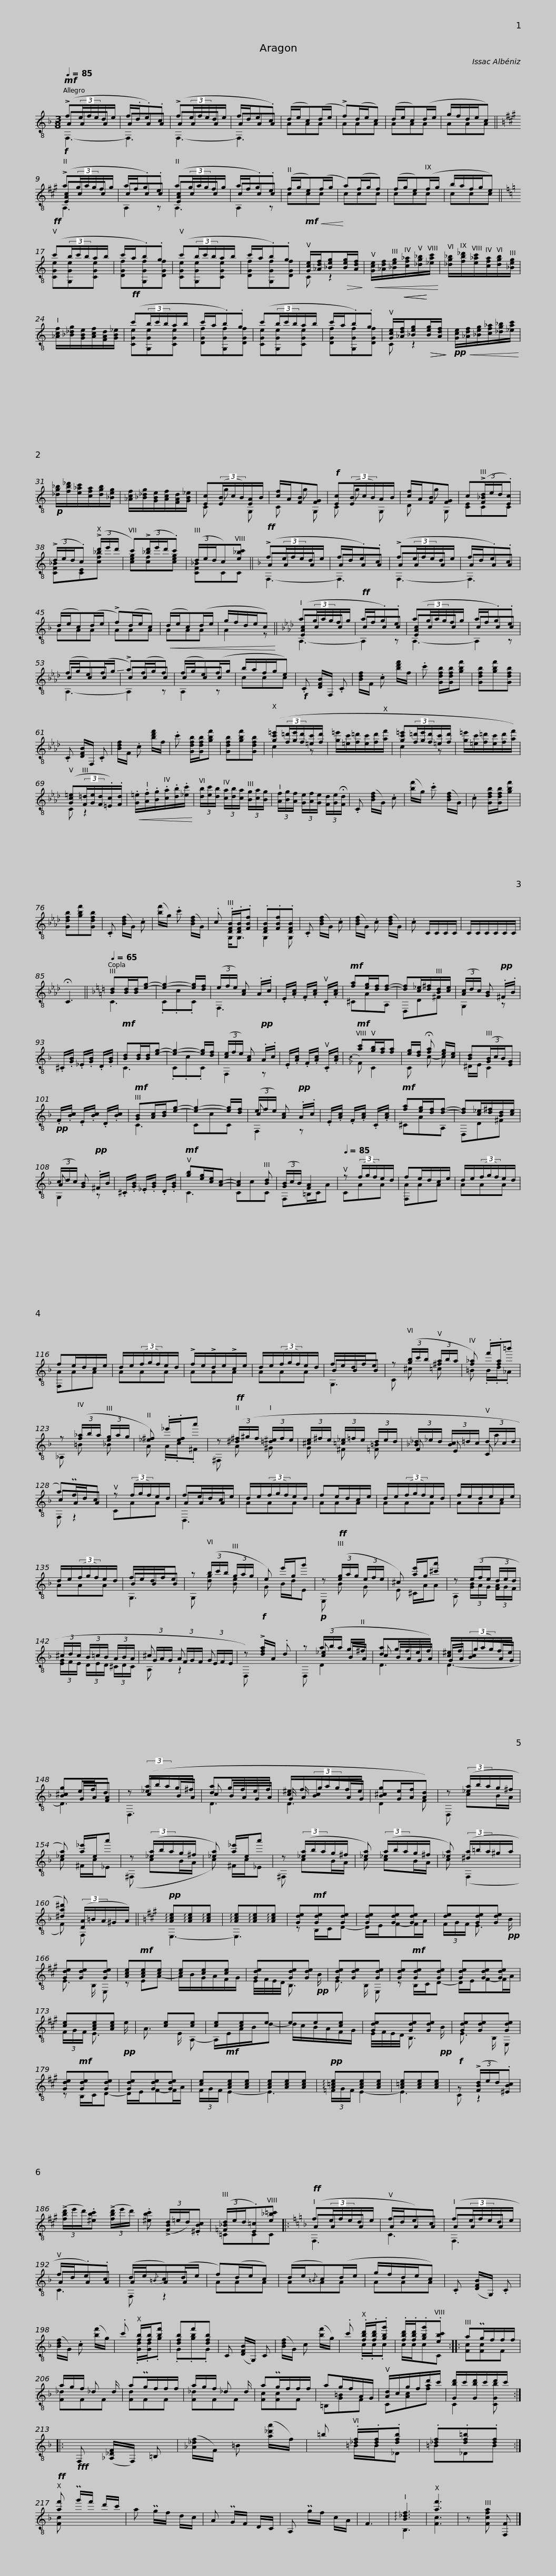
X:1
%%score ( 1 2 3 )
L:1/8
Q:1/4=85
M:3/8
I:linebreak $
K:F
V:1 treble-8
V:2 treble-8
V:3 treble-8
V:1
!mf! (!>!f(3e/f/e/d/e/ | f/.d/.e).c | (!>!f(3e/f/e/d/e/ | f/d/e.c) | (d/e/c)(d/e/ |$ %5
 !>!f)(d/e/c) | (d/e/c)(d/e/ | g/f/d/e/c) ||[K:A]!f! (!>!a(3g/a/g/f/g/ | a/f/.g).e |$ %10
 (a(3g/a/g/f/g/ | a/f/.g).e | (f/g/e)(f/g/ | a)(f/g/f) | (f/g/e)(f/g/ | %15
 b/a/f/g/e) ||$[K:C]!ff! (c'(3b/c'/b/a/b/ | c'/a/.b).g | (c'(3b/c'/b/a/b/ | c'/a/.b).g | %20
!mf! [Gce]/!<(![_Adf]/[_Beg]!<)!!>(![Beg]/[Adf]/!>)! |$!<(! [Gce]/[_Adf]/[_Beg]/[cf_a]/[_dg_b]/[_eac']/!<)! | [_dg_b]/[fb_d']/[e_ac']/[cfa]/[dgb]/[_Beg]/ | [_Acf]/[_B_dg]/[GBe]/[Acf]/[FAd]/[GB_e]/ |!ff! (c'(3b/c'/b/a/b/ | %25
 c'/a/.b).g |$ (c'(3b/c'/b/a/b/ | c'/a/.b).g | [Gce]/!<(!!<(![_Adf]/[_Beg]!<)!!<)!!>(!!>(![Beg]/[Adf]/!>)!!>)! |!pp! [Gce]/!<(![_Adf]/[_Beg]/[cf_a]/[_dg_b]/[_eac']/!<)! | %30
!p! [_dg_b]/[fb_d']/[e_ac']/[cfa]/[dgb]/[_Beg]/ |$ [_Acf]/[_B_dg]/[GBe]/[Acf]/[FAd]/[GB_e]/ | [Ec](3([EB]/c/B/)[EA]/B/ | [cf]/A/[FB][FG] |!f! [Ec](3([EB]/c/B/)A/B/ |$ %35
 [cf]/A/[FB][FG] | c(3(!>![F_Bd]/e/d/.[Ec]) | (3(!>!d/e/d/.c) (3(!>!d'/e'/d'/ | c')(3(!>![_bd']/e'/d'/.c') |$ (3(d/e/d/c)[e_bc'] || %40
[K:F]!ff! (!>!f(3e/f/e/d/e/ | f/d/.e).c | (!>!f(3e/f/e/d/e/ | f/d/.e).c |$ (d/e/c)(d/e/ | %45
 !>!f)(d/e/c) |!<(! (d/e/c)(d/e/ | g/f/d/e/c)!<)! ||$[K:Ab] (a(3g/a/g/f/g/ |!ff! a/f/.g).e | %50
 (a(3g/a/g/f/g/ | a/f/.g).e | (f/g/e)(f/!-(!g/ | !-)!!>!a)(f/g/f) |$ (f/g/e)(f/g/ | %55
 b/a/f/g/e) |!f! .C [DFB]/F,/ .C | [Bdf]/F/ .c [bd'f']/f/ | .c' [Gdfb]/[Gdfb]/[gbf'] | [Gdfb][gbf'][Gdfb] |$ %60
 .C [DFB]/F,/ .C | [Bdf]/F/ .c [bd'f']/f/ | .c' [Gdfb]/[Gdfb]/[gbf'] | [Gdfb][gbf'][Gdfb] | ([gc'=e'](3[f=d']/[ge']/[fd']/[=ec']/[fd']/ | %65
 [g=e']/[=ec']/[f=d']/[ec']/[fd']/[af']/ |$ [gc'=e'](3[f=d']/[ge']/[fd']/[=ec']/[fd']/ | [g=e']/[=ec']/[f=d']/[ec']/[fd']/[af']/) | ([Gc=e](3[F=d]/[Ge]/[Fd]/.[=Ec]/).[Fd]/ |!<(! .[G=e]/.[Af]/.[Bg]/.[ca]/.[db]/.[_ec']/!<)! |$ %70
 (3[db]/[ec']/[db]/ (3[ca]/[db]/[ca]/ (3[Bg]/[ca]/[Bg]/ | (3[Af]/[Bg]/[Af]/ (3[Ge]/[Af]/[Ge]/ (3[Fd]/[Ge]/!fermata![Fd]/ | .C ([Bdf]/G/) .c | ([bf']/g/) .c' ([Bdf]/G/) |$ .c [Gdfb]/[Gdfb]/[gbf'] | %75
 [Gdfb][gbf'][Gdfb] | .C ([Bdf]/G/) .c | ([bf']/g/) .c' ([Bdf]/G/) | .c .[DFB]/.[DFB]/.[FBf] | .[DFB].[FBf].[DFB] |$ %80
 .C ([Bdf]/G/) .c | ([Bdf]/G/) .c ([Bdf]/G/) | .c C/C/C/C/ | C/C/C/C/C/C/ | !fermata!C3 ||$ %85
[K:F][Q:1/4=65] [Bd][Bd]/[Bd]/[eg]- | [eg]2- [eg]/[df]/ | (3(e/f/e/) [Ac] .A/.c/ | .E/.[Ac]/ .F/.[Ac]/ .C/.[Ac]/ |!mf! [fa][eg]/[df]/[df]- |$ %90
 [df][c_e]/[d^f]/[Bd]/[ce]/ | (3([Ac]/d/c/) [GB]!pp! .^F/.B/ | .^C/.[GB]/ ._E/.[GB]/ .D/.[GB]/ |!mf! [Bd][Bd]/[Bd]/[eg]- | [eg]2- [eg]/[df]/ |$ %95
 (3([ce]/f/e/) [Ac]!pp! .A/.c/ | .E/.[Ac]/ .F/.[Ac]/ .C/.[Ac]/ |!mf! [ac'][gb]/[fa]/[fa] | [eg]/[df]/ !fermata![fa] [eg]/[ce]/ |$ [Bd](3([GB]/c/B/)[EG] | %100
!pp! .F/.[Bc]/ .E/.[Bc]/ .D/.[Bc]/ |!mf! [GB][Ac]/[Bd]/[eg]- | [eg]2- [eg]/[df]/ | (3(e/f/e/) [Ac]!pp! .A/.c/ |$ .E/.[Ac]/ .F/.[Ac]/ .C/.[Ac]/ | %105
!mf! [fa][eg]/[df]/[df]- | [df][c_e]/[d^f]/[Bd]/[ce]/ | (3(c/d/c/) [GB]!pp! .^F/B/ | .^C/.[GB]/ ._E/.[GB]/ .D/.[GB]/ |$!mf! [gb][eg]/[ce]/[Ac]- | %110
 [Ac]2 [Bd] | (3([GB]/c/B/) [FA]2 |[Q:1/4=85] z (3(f/g/f/)e/d/ | fe/d/c/e/ |$ d/e/(3(f/g/f/)e/d/ | %115
 fe/d/c/e/ | d/e/(3(f/g/f/)e/d/ | !>!f/e/!>!d/e/!>!c/e/ | d/e/(3(f/g/f/)e/d/ |$ f/e/d/f/e | %120
 z (3([gb]/c'/b/ (3[^fa]/b/a/ | [f_a]) .f'/.[fa]/=b' | z (3([f_a]/b/a/ (3[eg]/a/g/ | [_e^f]) ._e'/.[ef]/a' |$ z!ff! (3([^d^f]/^g/f/ (3[=d^e]/f/e/ | %125
 (3[^ce]/^f/e/ (3[=c_e]/=f/e/ (3d/e/d/ | (3[_B_d]/_e/d/ (3[Bc]/=d/c/ (3d/c/d/ |$ a)Pf/d/c | z (3(f/g/f/)e/d/ | fe/d/c/e/ | %130
 d/e/(3(f/g/f/)e/d/ | fe/d/c/e/ |$ d/e/(3(f/g/f/)e/d/ | f/e/d/e/c/e/ | d/e/(3(f/g/f/)e/d/ | %135
 f/e/d/f/e |$ z (3(b/c'/b/ (3g/a/g/ | e) e'/g/g' | z!ff! (3([eg]/a/g/ (3e/f/e/ | ^c) [ae']/g/[^c'a'] |$ %140
 z (3(e/f/e/ (3d/e/d/ | (3^c/d/c/ (3B/=c/B/ (3A/B/A/ | ^c A G | z)!f! !>![dfa]/A/ .d |$ z!p! (3(a/b/a/ g/^f/ | %145
 [da]g/f/e/f/) | [c^e]/f/(3(g/a/g/)f/e/ | [B^cg]e/f/d | z (3([_ea]/b/a/g/^f/ |$ [da]g/f/e/f/ | %150
 [c^e]/f/(3g/a/g/f/e/ | [B^cg][Ge]/[Af]/[Ad]) | z (3([_ea]/b/a/g/^f/ | [_ea]) [a_e']/e/a' |$ z (3([_ea]/b/a/g/^f/ | %155
 [_ea]) [a_e']/e/a' | z (3([_ea]/b/a/g/^f/ | [_ea]) (3(a/b/a/g/^f/ |$ [_ea]) (3([^da]/=b/a/^g/a/ | [^da^d']) (3([DA]/=B/A/^G/A/) || %160
[K:A]!pp! !arpeggio![Ace]!arpeggio![Ace]!arpeggio![Ace] | !arpeggio![Ace]!arpeggio![Ace]!arpeggio![Ace] |$ [Gde]!mf![Gde][Gde] | [Gde][Gde][Gde] | [de][Gde][Gde] | %165
 [Gde][Gde][Gde] | [Ace]!mf![Ace][ce] |$ [ce][ce][ce] | [Gde][Gde][Gde] | [Gde][Gde][Gde] | %170
 [Gde]!mf![Gde][Gde] | [Gde][Gde][Gde] |$ [ce][Ace][Ace] |x[ce][ce] | [ce][ce]e | %175
 ee[ce] | [Gde][Gde][Gde] |$ [Gde][Gde][Gde] | [Gde]!mf![Gde][Gde] | [Gde][Gde][Gde] | %180
 [ce][Ace][Ace] | [Ace][Ace][Ace] |$!pp! !arpeggio![A=ce][Ace][Ace] | [A=ce][Ace][Ace] |!f! z (3(!>![FBd]/e/d/).[^EBc] | %185
 (3(!>![fbd']/e'/d'/).[^ebc'] (3(!>![fbd']/e'/d'/) |.[^ebc'] (3(!>![FBd]/=e/d/).[^EBc] |$ (3([=F_Bd]/e/d/.[E=c])[e_b=c'] |:[K:F]!ff! (f(3e/f/e/d/e/ | f/d/e)c | %190
 (f(3e/f/e/d/e/ | f/d/.e).c |$ (d/e/{/=B}c)(d/e/ | f)(d/e/c) | (d/e/{/=B}c)(d/e/ | %195
 g/f/d/e/c) | .C ([DFB]/G,/) .C |$ ([Bdf]/G/) .c ([bf']/g/) | .c' [fb]/[fb]/[bf'] | [dfb]f'[dfb] | %200
 C ([DFB]/G,/) C | ([Bdf]/G/) c ([bf']/g/) |$ .c' .[fbd']/.[fbd']/.[gbg'] | .[fbd']/.[fbd']/.[gbg'].[ebc'] :: aPg/f/f/f/ | %205
 a/g/f/ _d d/ |$ aPg/f/f/f/ | a/g/f/ _d d/ | aPg/f/f/f/ | ag/f/A/G/ |$ %210
 [Ad]/c/g/f/d'/c'/ | [Gbd']/c'/[Gbd']/c'/d'/c'/ ::!fff! F, ([_A,_DF]/F,/) =B, | ([_A_df]/F/) =B ([a_d'a']/f/) |$ =b .[_df]/.[df]/.[dfb] | %215
 .[_df].[df=b].[df] :|!ff! [af'] Pg'/f'/ d'/c'/ | a Pg/f/ d/c/ |$ A PG/F/ D/C/ | A, Pg/f/ c/A/ | %220
 F3 | !arpeggio![B_df]3 | [af']3 | z [Fcfa] [F,F] |] %224
V:2
 AAA | AAA | AAA | AAA | AAA |$ %5
 AAA | AAA | AAA ||[K:A] [EAc]cc | ccc |$ %10
 [EAc]cc | ccc | ccc | ccc | ccc | %15
 ccc ||$[K:C] [CGe][G,Ge][CGe] | [DGf][G,Gf][DGf] | [CGe][G,Ge][CGe] | [DGf][G,Gf][DGf] | %20
 C z2 |$ x3 | x3 | x3 | [CGe][G,Ge][CGe] | %25
 [DGf][G,Gf][DGf] |$ [CGe][G,Ge][CGe] | [DGf][G,Gf][DGf] | C z2 | x3 | %30
 x3 |$ x3 | C g G, | C g G, | C g G, |$ %35
 D g G, | [CE]CC | [CF_B][CE][cf_b] | [ceg][cf][ceg] |$ [CF_B]CC || %40
[K:F] AAA | AAA | AAA | AAA |$ AAA | %45
 AAA | AAA | A2 z ||$[K:Ab] [EAc]cc | ccc | %50
 [EAc]cc | ccc | ccc | ccc |$ ccc | %55
 ccc | x3 | x3 | x3 | x3 |$ %60
 x3 | x3 | x3 | x3 | c2 z | %65
 x3 |$ c2 z | x3 | C z2 | x3 |$ %70
 x3 | x3 | x3 | x3 |$ x3 | %75
 x3 | x3 | x3 | x G,<G, | G,2 G, |$ %80
 x3 | x3 | x3 | x3 | x3 ||$ %85
[K:F] C3 | .C.c.C | F,3 | x3 | ^CAA, |$ %90
 D,D^F | G,2 z | x3 | C3 | .C.c.C |$ %95
 F,2 z | x3 |{/c} F C2 | C c- c |$ ^D/E/ C2 | %100
 x3 | C3 | CcC | c x2 |$ x3 | %105
 ^CAA, | D,D^F | A x2 | x3 |$ C3 | %110
 CcC | F,=B,/C/A | CAA | [F,A]AA |$ AAA | %115
 [F,A]AA | AAA | AAA | AAA |$ BBB | %120
 C ^c =c | =B .B/.d/._A | _A, =B _B | A .A/.c/.^F |$ ^F, A ^G | %125
 G ^F [=F=B] | F E C |$ cAA | CAA | AAA | %130
 AAA | AAA |$ AAA | AAA | AAA | %135
 BBB |$ G, [dg] [Be] | G B/d/E | E, B G | E ^C/A/A |$ %140
 A, (3[GB]/A/G/ (3[FA]/G/F/ | (3[EG]/F/E/ (3D/E/D/ (3^C/D/C/ | (3G/A/G/ (3F/G/F/ (3E/F/E/ | D, x2 |$ z [c_e] B/A/ | %145
 c B/A/G/A/ | G/A/ [Bc]A/G/ | x G/A/[FA] | x cB/A/ |$ c B/A/G/A/ | %150
 G/ A/ [Bc]A/G/ | D2 F | D, cB/A/ | c ^F/c/_E |$ (^F, cB/A/ | %155
 c) ^F/c/_E | ^F, cB/A/ | c [c_e]B/A/ |$ c (F,2 | F) F, x || %160
[K:A] E,3- | E,3 |$ z B,/C/D- | D/E/F-F/A/ | (3F/G/F/ E3/2!pp! B/ | %165
 E3/2 B,/ E, | z EA- |$ A/B/G/A/F/G/ | E/4F/4E/4D/4 B,3/2!pp! B/ | E3/2 B,/ E, | %170
 z B,/C/D- | D/E/F-F/A/ |$ (3F/G/F/ E3/2!pp! e/ | A3/2 E/ A,- | A,/!mf!E/A/B/d- | %175
 d/c/B/A/F/G/ | E/4F/4E/4D/4 B,3/2!pp! B/ |$ E3/2 B,/ E, | z B,/C/D- | D/E/F-F/A/ | %180
 (3F/G/F/ E2- | E3 |$ (3=F/G/F/ E2- | E3 | C z2 | %185
 x3 | x3 |$ =CCC |:[K:F] AAA | AAA | %190
 AAA | AAA |$ AAA | AAA | AAA | %195
 AAA | x3 |$ x3 | x .[Gd]/.[Gd]/.g | .G.[gb].G | %200
 x3 | x3 |$ x .c/.c/.c | c/c/cC :: [Fc][Fc]F | %205
 [F_d]FF |$ [Fd]FF | [F_d]FF | [Fc][Fc]F | =B,[G=B]F |$ %210
 C[Ac][fa] | C2 [CGb] :: x3 | x3 |$ x =B/B/_D | %215
 =B_DB :| [Fc] x2 | x3 |$ x3 | x3 | %220
 x3 | B,3 | [Fc]3 | x3 |] %224
V:3
 F,3- | F,3 | F,3- | F,3 | x3 |$ %5
 x3 | x3 | x3 ||[K:A] A,3 | A,2 z |$ %10
 A,3 | A,2 z | x3 | x3 | x3 | %15
 x3 ||$[K:C] x3 | x3 | x3 | x3 | %20
 x3 |$ x3 | x3 | x3 | x3 | %25
 x3 |$ x3 | x3 | x3 | x3 | %30
 x3 |$ x3 | x3 | x3 | x3 |$ %35
 x3 | x3 | x3 | x3 |$ x3 || %40
[K:F] F,3- | F,3 | F,3- | F,3 |$ x3 | %45
 x3 | x3 | x3 ||$[K:Ab] A,3- | A,2 z | %50
 A,3- | A,2 z | A,3- | A,2 z |$ A,2 z | %55
 x3 | x3 | x3 | x3 | x3 |$ %60
 x3 | x3 | x3 | x3 | x3 | %65
 x3 |$ x3 | x3 | x3 | x3 |$ %70
 x3 | x3 | x3 | x3 |$ x3 | %75
 x3 | x3 | x3 | x3 | x3 |$ %80
 x3 | x3 | x3 | x3 | x3 ||$ %85
[K:F] x3 | x3 | x3 | x3 | x3 |$ %90
 x3 | x3 | x3 | x3 | x3 |$ %95
 x3 | x3 | x3 | x3 |$ x3 | %100
 x3 | x3 | x3 | F,2 z |$ x3 | %105
 x3 | x3 | G,2 z | x3 |$ x3 | %110
 x3 | x3 | x3 | x3 |$ x3 | %115
 x3 | x3 | x3 | x3 |$ G,3 | %120
 x3 | x3 | x3 | x3 |$ x3 | %125
 x3 | x2 a |$ F, z2 | x3 | D,3 | %130
 x3 | x3 |$ x3 | x3 | x3 | %135
 G,3 |$ x3 | x3 | x3 | x3 |$ %140
 x3 | x3 | A, z2 | x3 |$ D, D2 | %145
 D3 | D3- | D3 | D,3 |$ D3 | %150
 D3 | x3 | x3 | x3 |$ x3 | %155
 x3 | x3 | x3 |$ x3 | x3 || %160
[K:A] x3 | x3 |$ x3 | x3 | x3 | %165
 x3 | x3 |$ x3 | x3 | x3 | %170
 x3 | x3 |$ x3 | x3 | x3 | %175
 x3 | x3 |$ x3 | x3 | x3 | %180
 x3 | x3 |$ x3 | x3 | x3 | %185
 x3 | x3 |$ x3 |:[K:F] F,3 | C3 | %190
 F,3 | C3 |$ F, z2 | x3 | x3 | %195
 x3 | x3 |$ x3 | x3 | x3 | %200
 x3 | x3 |$ x3 | x3 :: x3 | %205
 x3 |$ x3 | x3 | x3 | x3 |$ %210
 x3 | x3 :: x3 | x3 |$ x3 | %215
 x3 :| x3 | x3 |$ x3 | x3 | %220
 x3 | x3 | x3 | x3 |] %224
